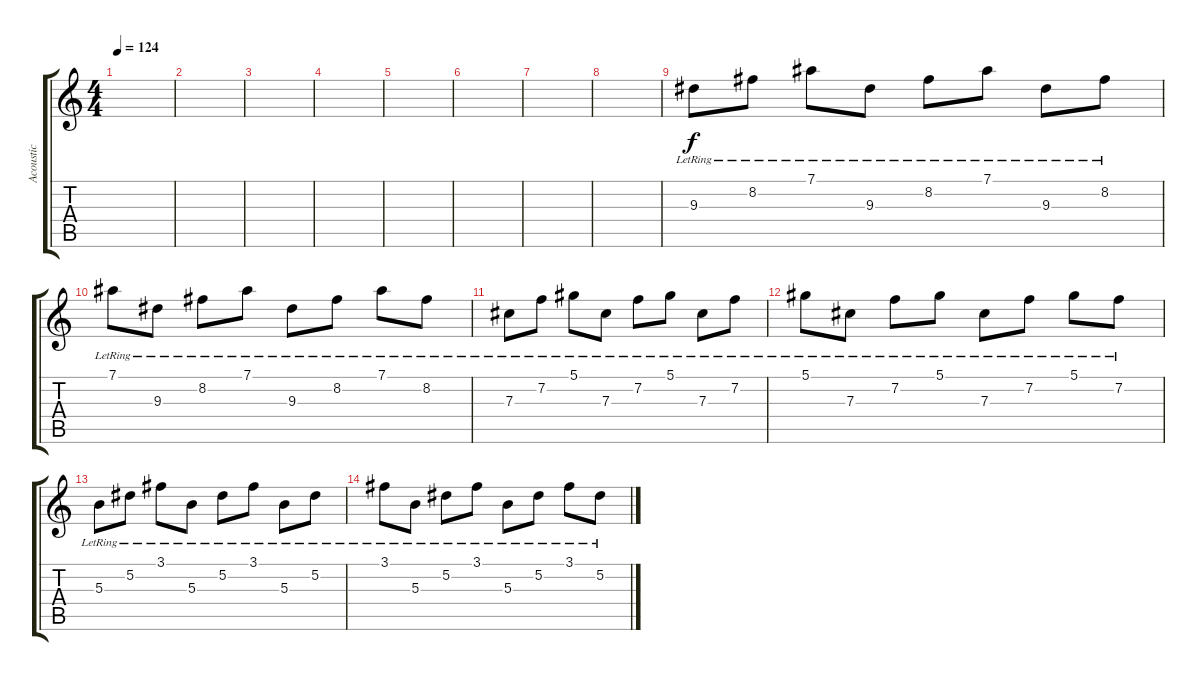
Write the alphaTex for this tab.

\track ("Acoustic" "Acoustic") {instrument acousticguitarnylon}
\staff {score tabs}
\tuning (Eb4 Bb3 Gb3 Db3 Ab2 Eb2) {hide}
\ts (4 4)
\tempo 124
\clef g2
\ks c
|
|
|
|
|
|
|
|
9.3{lr}.8 8.2{lr}.8 7.1{lr}.8 9.3{lr}.8 8.2{lr}.8 7.1{lr}.8 9.3{lr}.8 8.2{lr}.8 |
7.1{lr}.8 9.3{lr}.8 8.2{lr}.8 7.1{lr}.8 9.3{lr}.8 8.2{lr}.8 7.1{lr}.8 8.2{lr}.8 |
7.3{lr}.8 7.2{lr}.8 5.1{lr}.8 7.3{lr}.8 7.2{lr}.8 5.1{lr}.8 7.3{lr}.8 7.2{lr}.8 |
5.1{lr}.8 7.3{lr}.8 7.2{lr}.8 5.1{lr}.8 7.3{lr}.8 7.2{lr}.8 5.1{lr}.8 7.2{lr}.8 |
5.3{lr}.8 5.2{lr}.8 3.1{lr}.8 5.3{lr}.8 5.2{lr}.8 3.1{lr}.8 5.3{lr}.8 5.2{lr}.8 |
3.1{lr}.8 5.3{lr}.8 5.2{lr}.8 3.1{lr}.8 5.3{lr}.8 5.2{lr}.8 3.1{lr}.8 5.2{lr}.8
